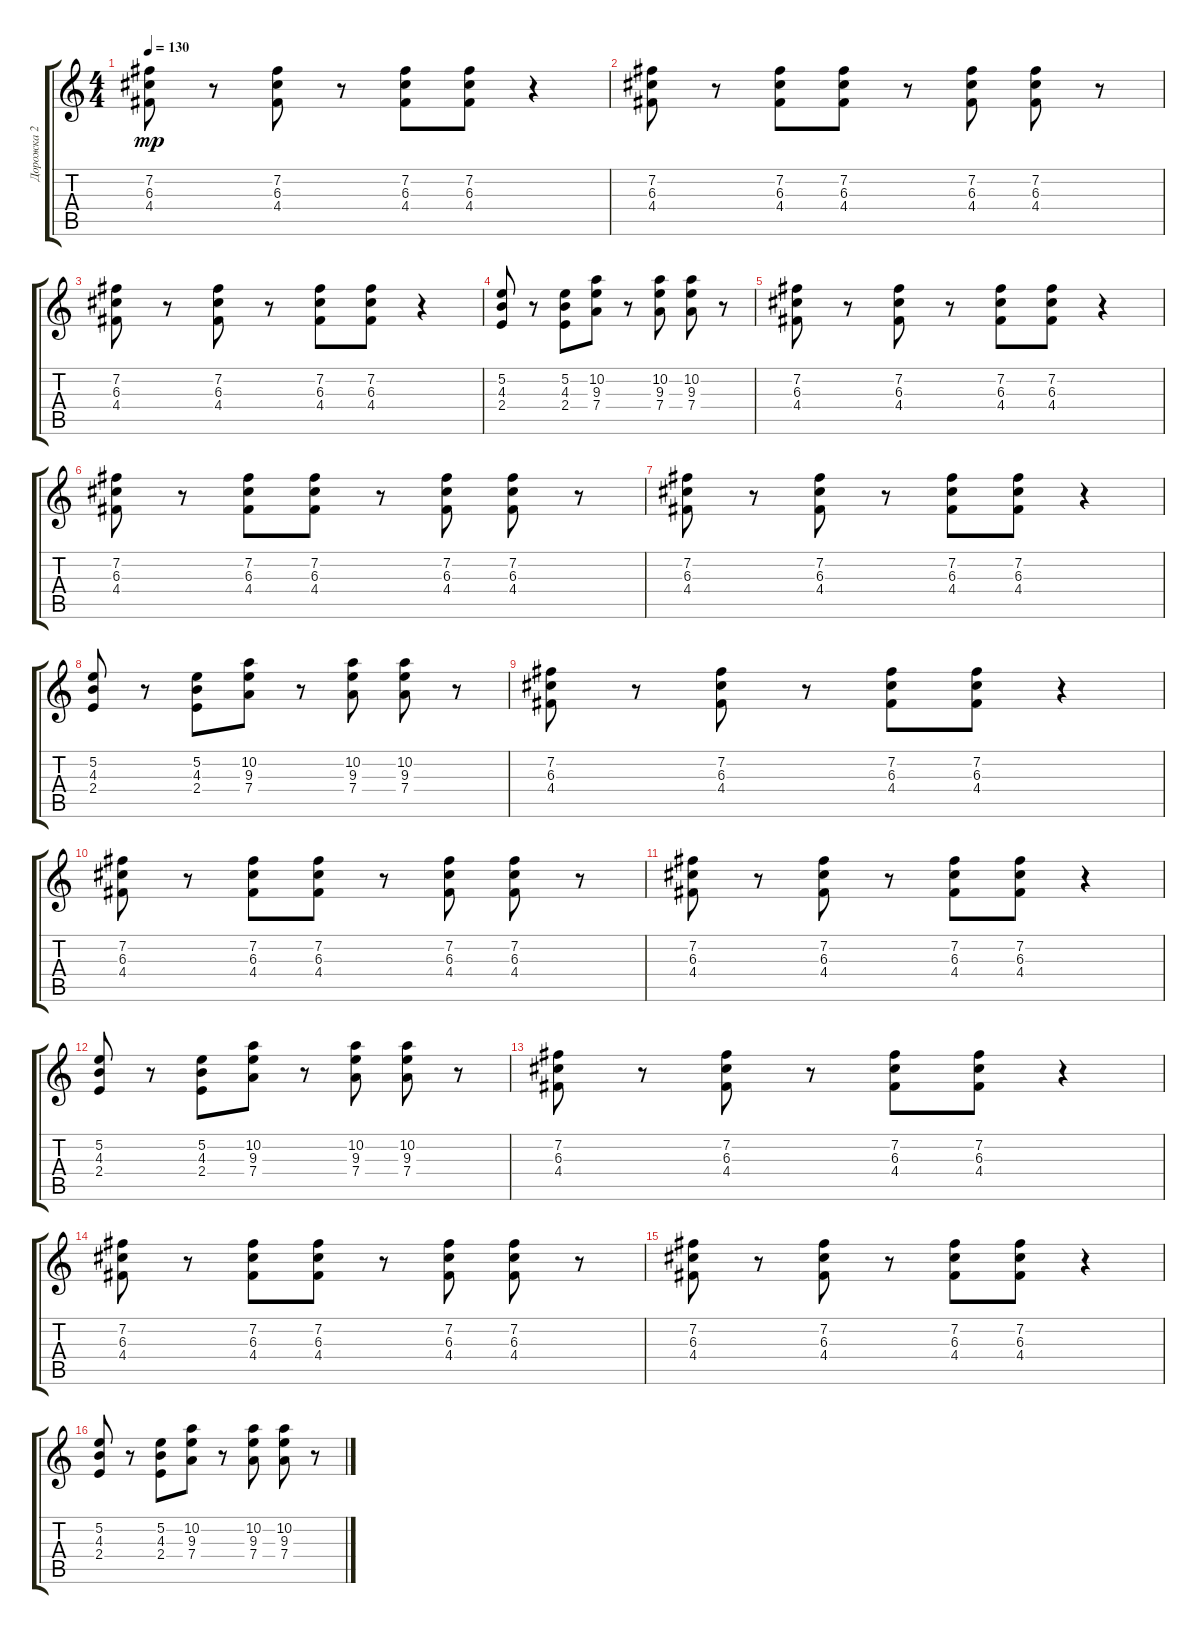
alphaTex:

\track ("Дорожка 2" "Дорожка 2") {instrument distortionguitar}
\staff {score tabs}
\tuning (E4 B3 G3 D3 A2 E2) {hide}
\ts (4 4)
\tempo 130
\clef g2
\ks c
(7.2 6.3 4.4).8{dy mp volume 16} r.8 (7.2 6.3 4.4).8 r.8 (7.2 6.3 4.4).8 (7.2 6.3 4.4).8 r.4 |
(7.2 6.3 4.4).8 r.8 (7.2 6.3 4.4).8 (7.2 6.3 4.4).8 r.8 (7.2 6.3 4.4).8 (7.2 6.3 4.4).8 r.8 |
(7.2 6.3 4.4).8 r.8 (7.2 6.3 4.4).8 r.8 (7.2 6.3 4.4).8 (7.2 6.3 4.4).8 r.4 |
(5.2 4.3 2.4).8 r.8 (5.2 4.3 2.4).8 (10.2 9.3 7.4).8 r.8 (10.2 9.3 7.4).8 (10.2 9.3 7.4).8 r.8 |
(7.2 6.3 4.4).8{volume 16} r.8 (7.2 6.3 4.4).8 r.8 (7.2 6.3 4.4).8 (7.2 6.3 4.4).8 r.4 |
(7.2 6.3 4.4).8 r.8 (7.2 6.3 4.4).8 (7.2 6.3 4.4).8 r.8 (7.2 6.3 4.4).8 (7.2 6.3 4.4).8 r.8 |
(7.2 6.3 4.4).8 r.8 (7.2 6.3 4.4).8 r.8 (7.2 6.3 4.4).8 (7.2 6.3 4.4).8 r.4 |
(5.2 4.3 2.4).8 r.8 (5.2 4.3 2.4).8 (10.2 9.3 7.4).8 r.8 (10.2 9.3 7.4).8 (10.2 9.3 7.4).8 r.8 |
(7.2 6.3 4.4).8{volume 16} r.8 (7.2 6.3 4.4).8 r.8 (7.2 6.3 4.4).8 (7.2 6.3 4.4).8 r.4 |
(7.2 6.3 4.4).8 r.8 (7.2 6.3 4.4).8 (7.2 6.3 4.4).8 r.8 (7.2 6.3 4.4).8 (7.2 6.3 4.4).8 r.8 |
(7.2 6.3 4.4).8 r.8 (7.2 6.3 4.4).8 r.8 (7.2 6.3 4.4).8 (7.2 6.3 4.4).8 r.4 |
(5.2 4.3 2.4).8 r.8 (5.2 4.3 2.4).8 (10.2 9.3 7.4).8 r.8 (10.2 9.3 7.4).8 (10.2 9.3 7.4).8 r.8 |
(7.2 6.3 4.4).8{volume 16} r.8 (7.2 6.3 4.4).8 r.8 (7.2 6.3 4.4).8 (7.2 6.3 4.4).8 r.4 |
(7.2 6.3 4.4).8 r.8 (7.2 6.3 4.4).8 (7.2 6.3 4.4).8 r.8 (7.2 6.3 4.4).8 (7.2 6.3 4.4).8 r.8 |
(7.2 6.3 4.4).8 r.8 (7.2 6.3 4.4).8 r.8 (7.2 6.3 4.4).8 (7.2 6.3 4.4).8 r.4 |
(5.2 4.3 2.4).8 r.8 (5.2 4.3 2.4).8 (10.2 9.3 7.4).8 r.8 (10.2 9.3 7.4).8 (10.2 9.3 7.4).8 r.8
